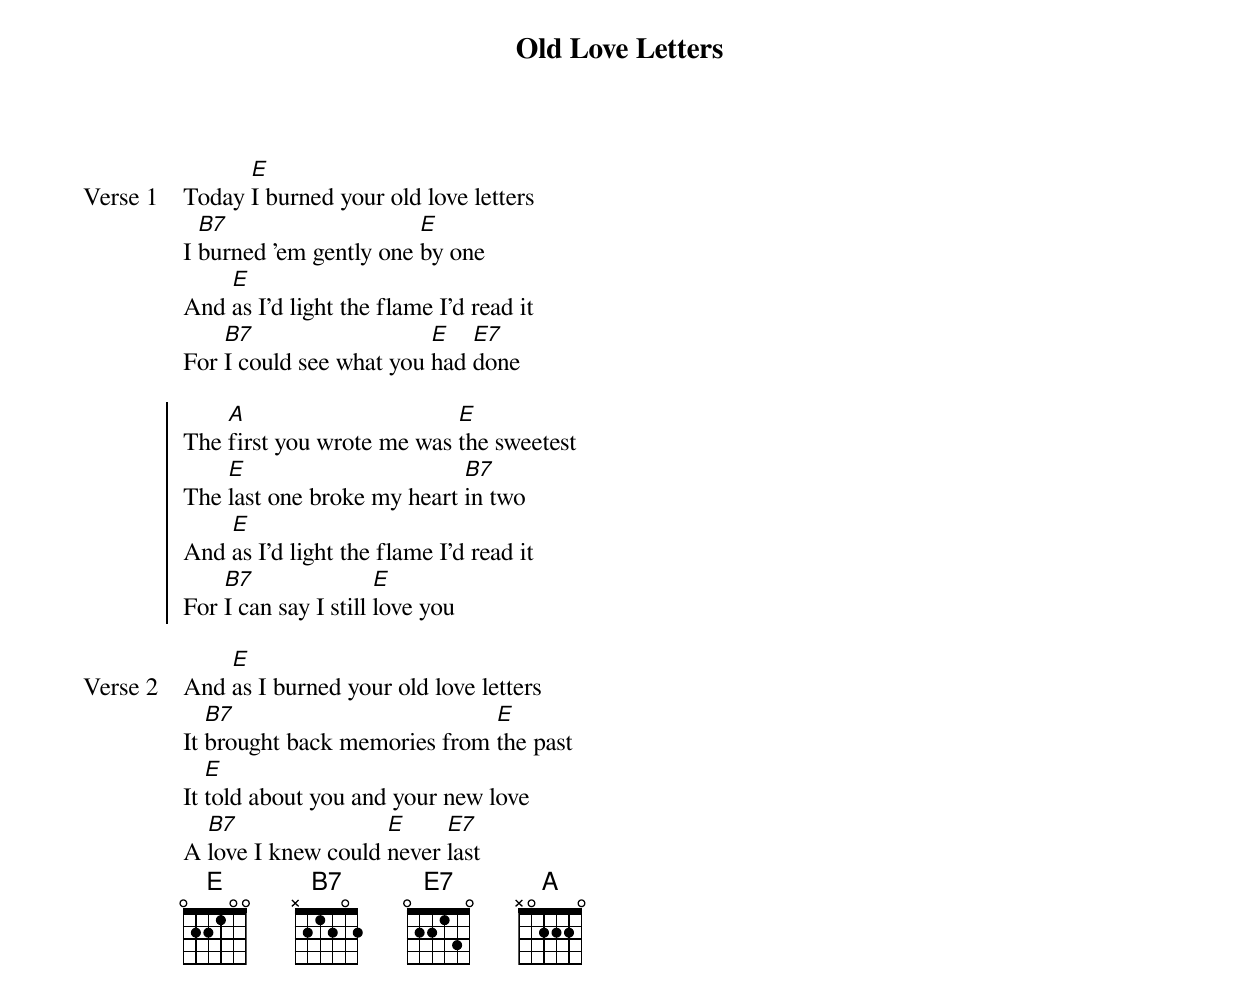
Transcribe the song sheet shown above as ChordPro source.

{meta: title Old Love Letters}
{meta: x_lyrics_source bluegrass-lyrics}
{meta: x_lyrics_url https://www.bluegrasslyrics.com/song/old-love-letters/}
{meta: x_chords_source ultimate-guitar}
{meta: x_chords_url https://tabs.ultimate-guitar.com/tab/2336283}

{start_of_verse: Verse 1}
Today [E]I burned your old love letters
I [B7]burned ’em gently one [E]by one
And [E]as I’d light the flame I’d read it
For [B7]I could see what you [E]had [E7]done
{end_of_verse}

{start_of_chorus}
The [A]first you wrote me was [E]the sweetest
The [E]last one broke my heart [B7]in two
And [E]as I’d light the flame I’d read it
For [B7]I can say I still [E]love you
{end_of_chorus}

{start_of_verse: Verse 2}
And [E]as I burned your old love letters
It [B7]brought back memories from [E]the past
It [E]told about you and your new love
A [B7]love I knew could [E]never [E7]last
{end_of_verse}
